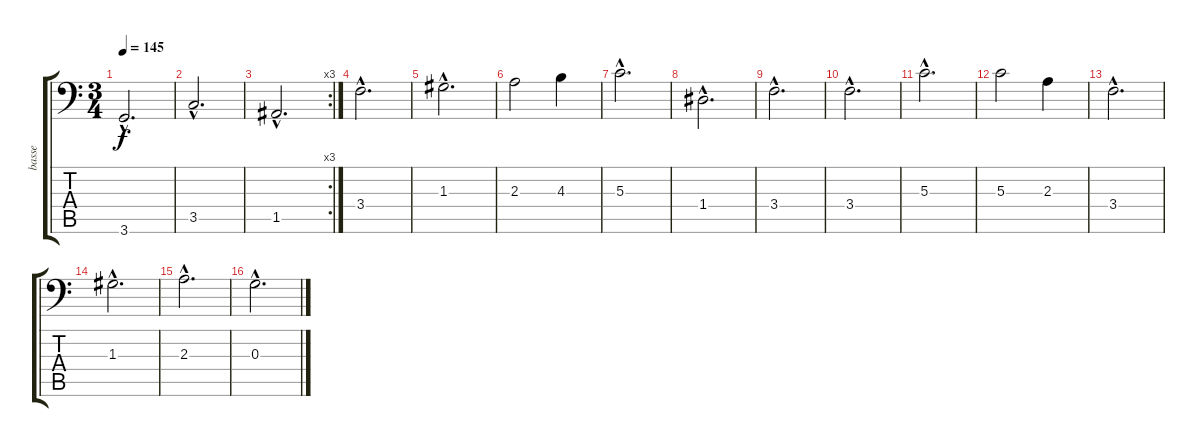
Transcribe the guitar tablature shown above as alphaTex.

\track ("basse" "basse") {instrument acousticbass}
\staff {score tabs}
\tuning (E3 B2 G2 D2 A1 E1) {hide}
\ts (3 4)
\tempo 145
\clef f4
\ks c
3.6{hac}.2{d dy f} |
3.5{hac}.2{d} |
\rc 3
1.5{hac}.2{d} |
3.4{hac}.2{d} |
1.3{hac}.2{d} |
2.3.2 4.3.4 |
5.3{hac}.2{d} |
1.4{hac}.2{d} |
3.4{hac}.2{d} |
3.4{hac}.2{d} |
5.3{hac}.2{d} |
5.3.2 2.3.4 |
3.4{hac}.2{d} |
1.3{hac}.2{d} |
2.3{hac}.2{d} |
0.3{hac}.2{d}
